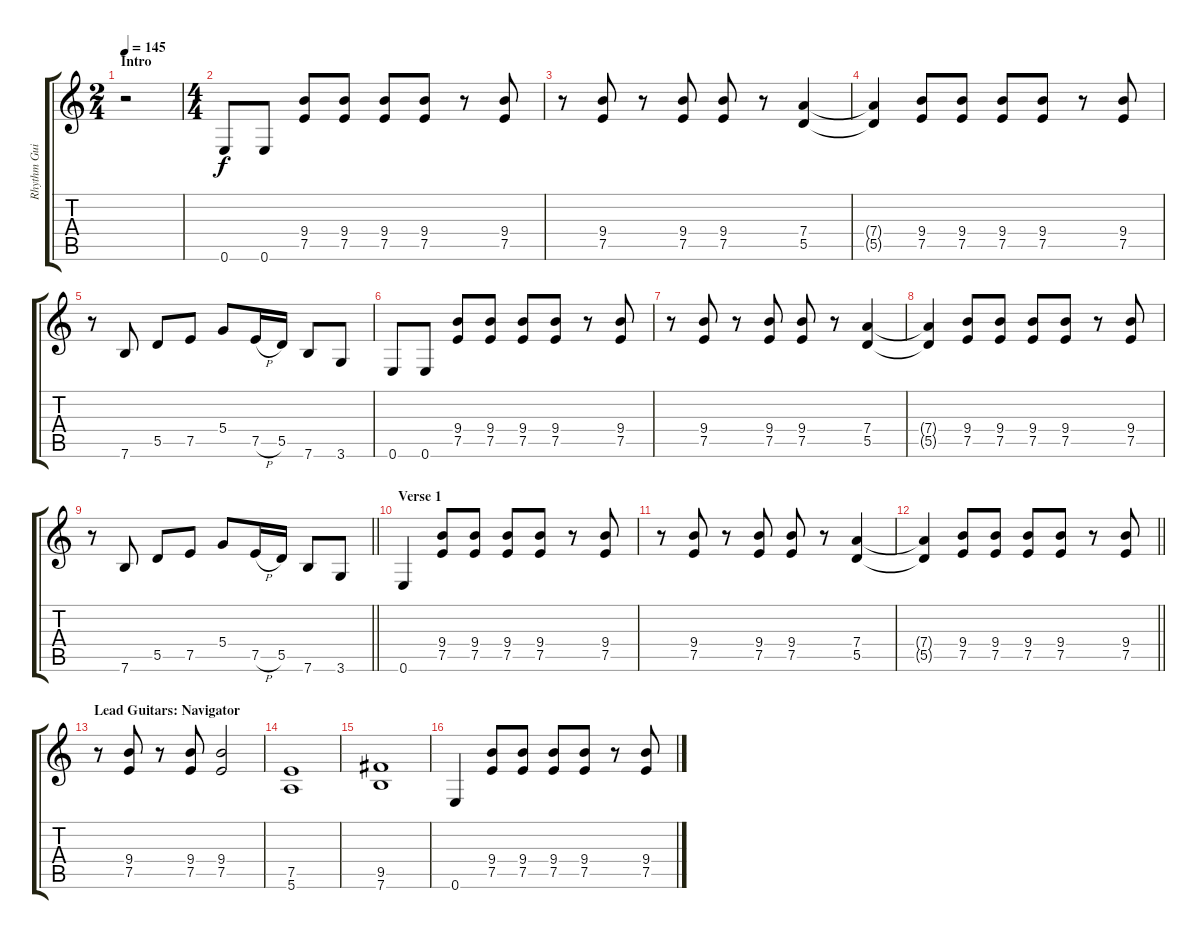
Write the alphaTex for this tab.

\track ("Rhythm Guitar" "Rhythm Gui") {instrument overdrivenguitar}
\staff {score tabs}
\tuning (E4 B3 G3 D3 A2 E2) {hide}
\ts (2 4)
\section ("" "Intro")
\tempo 145
\clef g2
\ks c
r.2{dy f instrument overdrivenguitar} |
\ts (4 4)
0.6.8 0.6.8 (9.4 7.5).8 (9.4 7.5).8 (9.4 7.5).8 (9.4 7.5).8 r.8 (9.4 7.5).8 |
r.8 (9.4 7.5).8 r.8 (9.4 7.5).8 (9.4 7.5).8 r.8 (7.4 5.5).4 |
(7.4{t} 5.5{t}).4 (9.4 7.5).8 (9.4 7.5).8 (9.4 7.5).8 (9.4 7.5).8 r.8 (9.4 7.5).8 |
r.8 7.6.8 5.5.8 7.5.8 5.4.8 7.5{h}.16 5.5.16 7.6.8 3.6.8 |
0.6.8 0.6.8 (9.4 7.5).8 (9.4 7.5).8 (9.4 7.5).8 (9.4 7.5).8 r.8 (9.4 7.5).8 |
r.8 (9.4 7.5).8 r.8 (9.4 7.5).8 (9.4 7.5).8 r.8 (7.4 5.5).4 |
(7.4{t} 5.5{t}).4 (9.4 7.5).8 (9.4 7.5).8 (9.4 7.5).8 (9.4 7.5).8 r.8 (9.4 7.5).8 |
\barLineRight lightlight
r.8 7.6.8 5.5.8 7.5.8 5.4.8 7.5{h}.16 5.5.16 7.6.8 3.6.8 |
\section ("" "Verse 1")
0.6.4 (9.4 7.5).8 (9.4 7.5).8 (9.4 7.5).8 (9.4 7.5).8 r.8 (9.4 7.5).8 |
r.8 (9.4 7.5).8 r.8 (9.4 7.5).8 (9.4 7.5).8 r.8 (7.4 5.5).4 |
\barLineRight lightlight
(7.4{t} 5.5{t}).4 (9.4 7.5).8 (9.4 7.5).8 (9.4 7.5).8 (9.4 7.5).8 r.8 (9.4 7.5).8 |
\section ("" "Lead Guitars: Navigator")
r.8 (9.4 7.5).8 r.8 (9.4 7.5).8 (9.4 7.5).2 |
(7.5 5.6).1 |
(9.5 7.6).1 |
0.6.4 (9.4 7.5).8 (9.4 7.5).8 (9.4 7.5).8 (9.4 7.5).8 r.8 (9.4 7.5).8
